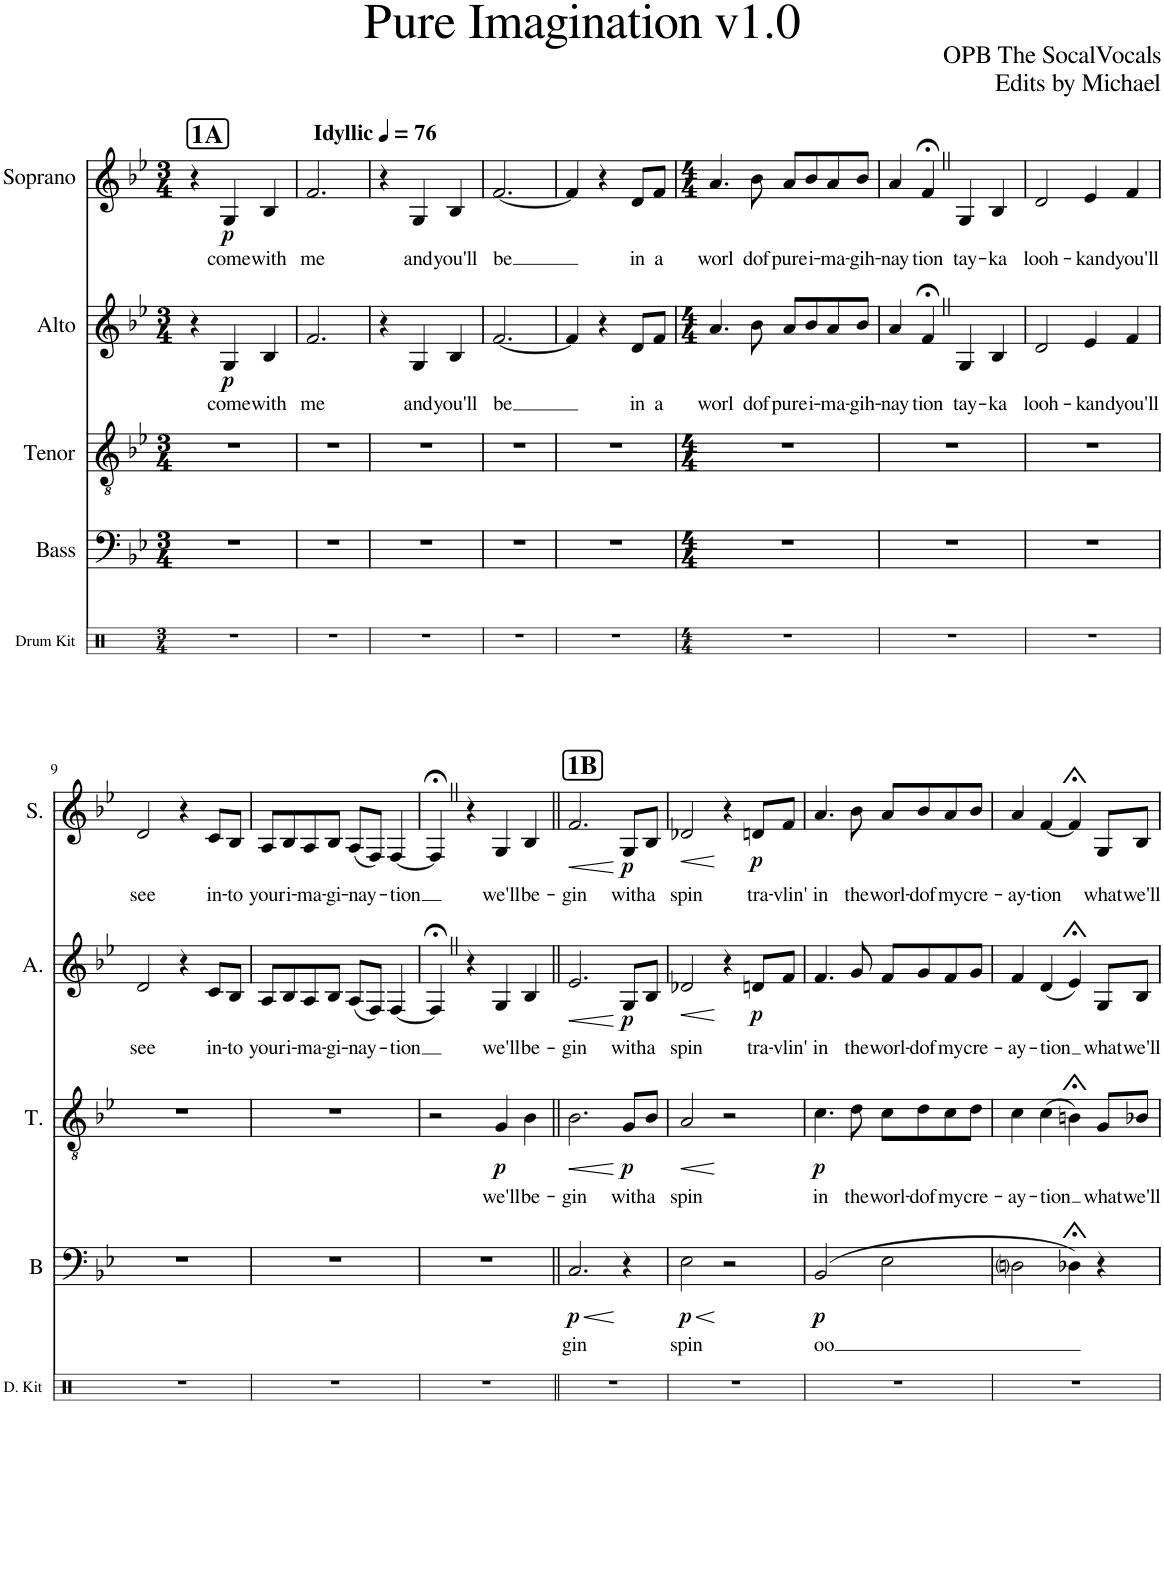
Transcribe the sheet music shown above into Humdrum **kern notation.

**kern	**kern	**text	**dynam	**kern	**text	**dynam	**kern	**text	**dynam	**kern	**text	**dynam
*part5	*part4	*part4	*part4	*part3	*part3	*part3	*part2	*part2	*part2	*part1	*part1	*part1
*staff5	*staff4	*staff4	*staff4	*staff3	*staff3	*staff3	*staff2	*staff2	*staff2	*staff1	*staff1	*staff1
*I"Drum Kit	*I"Bass	*	*	*I"Tenor	*	*	*I"Alto	*	*	*I"Soprano	*	*
*I'D. Kit	*I'B	*	*	*I'T.	*	*	*I'A.	*	*	*I'S.	*	*
*stria5	*	*	*	*	*	*	*	*	*	*	*	*
*clefX	*clefF4	*	*	*clefGv2	*	*	*clefG2	*	*	*clefG2	*	*
*k[]	*k[b-e-]	*	*	*k[b-e-]	*	*	*k[b-e-]	*	*	*k[b-e-]	*	*
*M3/4	*M3/4	*	*	*M3/4	*	*	*M3/4	*	*	*M3/4	*	*
*MM76	*MM76	*	*	*MM76	*	*	*MM76	*	*	*MM76	*	*
!!LO:REH:place=s1:a:B:cj:fs=14:t=1A
=1	=1	=1	=1	=1	=1	=1	=1	=1	=1	=1	=1	=1
!	!	!	!	!	!	!	!	!	!	!LO:TX:a:B:t=Idyllic	!	!
2.r	2.r	.	.	2.r	.	.	4r	.	.	4r	.	.
!	!	!	!	!	!	!	!	!LO:LY:b	!LO:DY:b	!	!LO:LY:b	!LO:DY:b
.	.	.	.	.	.	.	4G/	come	p	4G/	come	p
!	!	!	!	!	!	!	!	!LO:LY:b	!	!	!LO:LY:b	!
.	.	.	.	.	.	.	4B-/	with	.	4B-/	with	.
=2	=2	=2	=2	=2	=2	=2	=2	=2	=2	=2	=2	=2
!	!	!	!	!	!	!	!	!LO:LY:b	!	!	!LO:LY:b	!
2.r	2.r	.	.	2.r	.	.	2.f/	me	.	2.f/	me	.
=3	=3	=3	=3	=3	=3	=3	=3	=3	=3	=3	=3	=3
2.r	2.r	.	.	2.r	.	.	4r	.	.	4r	.	.
!	!	!	!	!	!	!	!	!LO:LY:b	!	!	!LO:LY:b	!
.	.	.	.	.	.	.	4G/	and	.	4G/	and	.
!	!	!	!	!	!	!	!	!LO:LY:b	!	!	!LO:LY:b	!
.	.	.	.	.	.	.	4B-/	you'll	.	4B-/	you'll	.
=4	=4	=4	=4	=4	=4	=4	=4	=4	=4	=4	=4	=4
!	!	!	!	!	!	!	!	!LO:LY:b	!	!	!LO:LY:b	!
2.r	2.r	.	.	2.r	.	.	[2.f/	be	.	[2.f/	be	.
=5	=5	=5	=5	=5	=5	=5	=5	=5	=5	=5	=5	=5
2.r	2.r	.	.	2.r	.	.	4f/]	.	.	4f/]	.	.
.	.	.	.	.	.	.	4r	.	.	4r	.	.
!	!	!	!	!	!	!	!	!LO:LY:b	!	!	!LO:LY:b	!
.	.	.	.	.	.	.	8d/L	in	.	8d/L	in	.
!	!	!	!	!	!	!	!	!LO:LY:b	!	!	!LO:LY:b	!
.	.	.	.	.	.	.	8f/J	a	.	8f/J	a	.
=6	=6	=6	=6	=6	=6	=6	=6	=6	=6	=6	=6	=6
*M4/4	*M4/4	*	*	*M4/4	*	*	*M4/4	*	*	*M4/4	*	*
!	!	!	!	!	!	!	!	!LO:LY:b	!	!	!LO:LY:b	!
1r	1r	.	.	1r	.	.	4.a/	worl	.	4.a/	worl	.
!	!	!	!	!	!	!	!	!LO:LY:b	!	!	!LO:LY:b	!
.	.	.	.	.	.	.	8b-\	dof	.	8b-\	dof	.
!	!	!	!	!	!	!	!	!LO:LY:b	!	!	!LO:LY:b	!
.	.	.	.	.	.	.	8a/L	pure	.	8a/L	pure	.
!	!	!	!	!	!	!	!	!LO:LY:b	!	!	!LO:LY:b	!
.	.	.	.	.	.	.	8b-/	i-	.	8b-/	i-	.
!	!	!	!	!	!	!	!	!LO:LY:b	!	!	!LO:LY:b	!
.	.	.	.	.	.	.	8a/	-ma-	.	8a/	-ma-	.
!	!	!	!	!	!	!	!	!LO:LY:b	!	!	!LO:LY:b	!
.	.	.	.	.	.	.	8b-/J	-gih-	.	8b-/J	-gih-	.
=7	=7	=7	=7	=7	=7	=7	=7	=7	=7	=7	=7	=7
!	!	!	!	!	!	!	!	!LO:LY:b	!	!	!LO:LY:b	!
1r	1r	.	.	1r	.	.	4a/	-nay	.	4a/	-nay	.
!	!	!	!	!	!	!	!	!LO:LY:b	!	!	!LO:LY:b	!
.	.	.	.	.	.	.	4f;<Z/	-tion	.	4f;<Z/	-tion	.
!	!	!	!	!	!	!	!	!LO:LY:b	!	!	!LO:LY:b	!
.	.	.	.	.	.	.	4G/	tay-	.	4G/	tay-	.
!	!	!	!	!	!	!	!	!LO:LY:b	!	!	!LO:LY:b	!
.	.	.	.	.	.	.	4B-/	-ka	.	4B-/	-ka	.
=8	=8	=8	=8	=8	=8	=8	=8	=8	=8	=8	=8	=8
!	!	!	!	!	!	!	!	!LO:LY:b	!	!	!LO:LY:b	!
1r	1r	.	.	1r	.	.	2d/	looh-	.	2d/	looh-	.
!	!	!	!	!	!	!	!	!LO:LY:b	!	!	!LO:LY:b	!
.	.	.	.	.	.	.	4e-/	-kan	.	4e-/	-kan	.
!	!	!	!	!	!	!	!	!LO:LY:b	!	!	!LO:LY:b	!
.	.	.	.	.	.	.	4f/	dyou'll	.	4f/	dyou'll	.
!!LO:LB:g=z
=9	=9	=9	=9	=9	=9	=9	=9	=9	=9	=9	=9	=9
!	!	!	!	!	!	!	!	!LO:LY:b	!	!	!LO:LY:b	!
1r	1r	.	.	1r	.	.	2d/	see	.	2d/	see	.
.	.	.	.	.	.	.	4r	.	.	4r	.	.
!	!	!	!	!	!	!	!	!LO:LY:b	!	!	!LO:LY:b	!
.	.	.	.	.	.	.	8c/L	in-	.	8c/L	in-	.
!	!	!	!	!	!	!	!	!LO:LY:b	!	!	!LO:LY:b	!
.	.	.	.	.	.	.	8B-/J	-to	.	8B-/J	-to	.
=10	=10	=10	=10	=10	=10	=10	=10	=10	=10	=10	=10	=10
!	!	!	!	!	!	!	!	!LO:LY:b	!	!	!LO:LY:b	!
1r	1r	.	.	1r	.	.	8A/L	your	.	8A/L	your	.
!	!	!	!	!	!	!	!	!LO:LY:b	!	!	!LO:LY:b	!
.	.	.	.	.	.	.	8B-/	i-	.	8B-/	i-	.
!	!	!	!	!	!	!	!	!LO:LY:b	!	!	!LO:LY:b	!
.	.	.	.	.	.	.	8A/	-ma-	.	8A/	-ma-	.
!	!	!	!	!	!	!	!	!LO:LY:b	!	!	!LO:LY:b	!
.	.	.	.	.	.	.	8B-/J	-gi-	.	8B-/J	-gi-	.
!	!	!	!	!	!	!	!	!LO:LY:b	!	!	!LO:LY:b	!
.	.	.	.	.	.	.	(8A/L	-nay-	.	(8A/L	-nay-	.
.	.	.	.	.	.	.	8F/J)	.	.	8F/J)	.	.
!	!	!	!	!	!	!	!	!LO:LY:b	!	!	!LO:LY:b	!
.	.	.	.	.	.	.	[4F/	-tion	.	[4F/	-tion	.
=11	=11	=11	=11	=11	=11	=11	=11	=11	=11	=11	=11	=11
1r	1r	.	.	2r	.	.	4F;<Z/]	.	.	4F;<Z/]	.	.
.	.	.	.	.	.	.	4r	.	.	4r	.	.
!	!	!	!	!	!LO:LY:b	!LO:DY:b	!	!LO:LY:b	!	!	!LO:LY:b	!
.	.	.	.	4G/	we'll	p	4G/	we'll	.	4G/	we'll	.
!	!	!	!	!	!LO:LY:b	!	!	!LO:LY:b	!	!	!LO:LY:b	!
.	.	.	.	4B-\	be-	.	4B-/	be-	.	4B-/	be-	.
!!LO:REH:place=s1:a:B:cj:fs=14:t=1B
=12||	=12||	=12||	=12||	=12||	=12||	=12||	=12||	=12||	=12||	=12||	=12||	=12||
!	!	!LO:LY:b	!LO:HP:b	!	!LO:LY:b	!LO:HP:b	!	!LO:LY:b	!LO:HP:b	!	!LO:LY:b	!LO:HP:b
!	!	!	!LO:DY:n=1:b	!	!	!	!	!	!	!	!	!
1r	2.C/	-gin	< p	2.B-\	-gin	<	2.e-/	-gin	<	2.f/	-gin	<
!	!	!	!	!	!LO:LY:b	!LO:DY:n=1:b	!	!LO:LY:b	!LO:DY:n=1:b	!	!LO:LY:b	!LO:DY:n=1:b
.	4r	.	[	8G/L	with	[ p	8G/L	with	[ p	8G/L	with	[ p
!	!	!	!	!	!LO:LY:b	!	!	!LO:LY:b	!	!	!LO:LY:b	!
.	.	.	.	8B-/J	a	.	8B-/J	a	.	8B-/J	a	.
=13	=13	=13	=13	=13	=13	=13	=13	=13	=13	=13	=13	=13
!	!	!LO:LY:b	!LO:HP:b	!	!LO:LY:b	!LO:HP:b	!	!LO:LY:b	!LO:HP:b	!	!LO:LY:b	!LO:HP:b
!	!	!	!LO:DY:n=1:b	!	!	!	!	!	!	!	!	!
1r	2E-\	spin	< p	2A/	spin	<	2d-X/	spin	<	2d-X/	spin	<
.	2r	.	[	2r	.	[	4r	.	[	4r	.	[
!	!	!	!	!	!	!	!	!LO:LY:b	!LO:DY:b	!	!LO:LY:b	!LO:DY:b
.	.	.	.	.	.	.	8dn/L	tra-	p	8dn/L	tra-	p
!	!	!	!	!	!	!	!	!LO:LY:b	!	!	!LO:LY:b	!
.	.	.	.	.	.	.	8f/J	-vlin'	.	8f/J	-vlin'	.
=14	=14	=14	=14	=14	=14	=14	=14	=14	=14	=14	=14	=14
!	!	!LO:LY:b	!LO:DY:b	!	!LO:LY:b	!LO:DY:b	!	!LO:LY:b	!	!	!LO:LY:b	!
1r	(2BB-/	oo	p	4.c\	in	p	4.f/	in	.	4.a/	in	.
!	!	!	!	!	!LO:LY:b	!	!	!LO:LY:b	!	!	!LO:LY:b	!
.	.	.	.	8d\	the	.	8g/	the	.	8b-\	the	.
!	!	!	!	!	!LO:LY:b	!	!	!LO:LY:b	!	!	!LO:LY:b	!
.	2E-\	.	.	8c\L	worl-	.	8f/L	worl-	.	8a/L	worl-	.
!	!	!	!	!	!LO:LY:b	!	!	!LO:LY:b	!	!	!LO:LY:b	!
.	.	.	.	8d\	-dof	.	8g/	-dof	.	8b-/	-dof	.
!	!	!	!	!	!LO:LY:b	!	!	!LO:LY:b	!	!	!LO:LY:b	!
.	.	.	.	8c\	my	.	8f/	my	.	8a/	my	.
!	!	!	!	!	!LO:LY:b	!	!	!LO:LY:b	!	!	!LO:LY:b	!
.	.	.	.	8d\J	cre-	.	8g/J	cre-	.	8b-/J	cre-	.
=15	=15	=15	=15	=15	=15	=15	=15	=15	=15	=15	=15	=15
!	!	!	!	!	!LO:LY:b	!	!	!LO:LY:b	!	!	!LO:LY:b	!
1r	2Dni\	.	.	4c\	-ay-	.	4f/	-ay-	.	4a/	-ay-	.
!	!	!	!	!	!LO:LY:b	!	!	!LO:LY:b	!	!	!LO:LY:b	!
.	.	.	.	(4c\	-tion	.	(4d/	-tion	.	[4f/	-tion	.
.	4D-X;<\)	.	.	4Bn;<\)	.	.	4e-;</)	.	.	4f;</]	.	.
!	!	!	!	!	!LO:LY:b	!	!	!LO:LY:b	!	!	!LO:LY:b	!
.	4r	.	.	8G/L	what	.	8G/L	what	.	8G/L	what	.
!	!	!	!	!	!LO:LY:b	!	!	!LO:LY:b	!	!	!LO:LY:b	!
.	.	.	.	8B-X/J	we'll	.	8B-/J	we'll	.	8B-/J	we'll	.
=	=	=	=	=	=	=	=	=	=	=	=	=
*-	*-	*-	*-	*-	*-	*-	*-	*-	*-	*-	*-	*-
